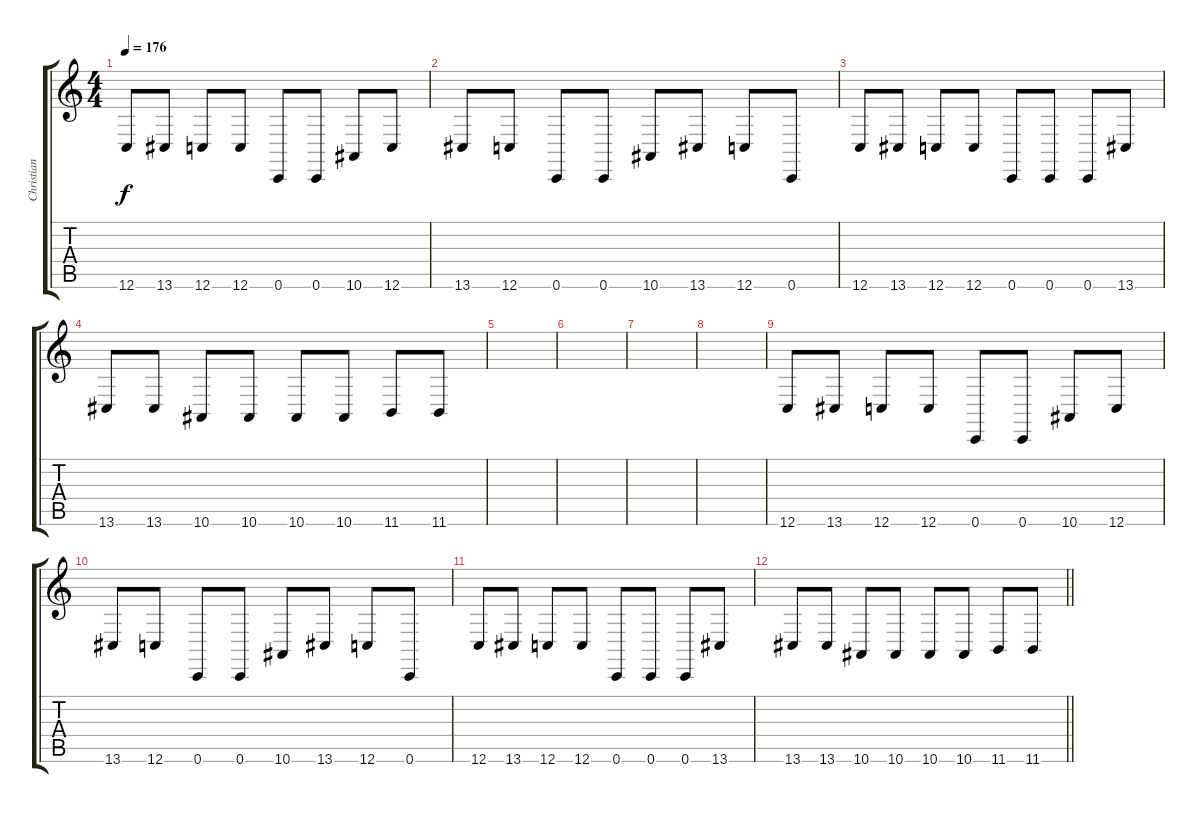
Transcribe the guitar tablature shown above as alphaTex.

\track ("Christian 1" "Christian ") {instrument lead2sawtooth}
\staff {score tabs}
\tuning (D4 A3 F3 C3 G2 C2) {hide}
\ts (4 4)
\tempo 176
\clef g2
\ks c
12.6.8{dy f} 13.6.8 12.6.8 12.6.8 0.6.8 0.6.8 10.6.8 12.6.8 |
13.6.8 12.6.8 0.6.8 0.6.8 10.6.8 13.6.8 12.6.8 0.6.8 |
12.6.8 13.6.8 12.6.8 12.6.8 0.6.8 0.6.8 0.6.8 13.6.8 |
13.6.8 13.6.8 10.6.8 10.6.8 10.6.8 10.6.8 11.6.8 11.6.8 |
|
|
|
|
12.6.8 13.6.8 12.6.8 12.6.8 0.6.8 0.6.8 10.6.8 12.6.8 |
13.6.8 12.6.8 0.6.8 0.6.8 10.6.8 13.6.8 12.6.8 0.6.8 |
12.6.8 13.6.8 12.6.8 12.6.8 0.6.8 0.6.8 0.6.8 13.6.8 |
\barLineRight lightlight
13.6.8 13.6.8 10.6.8 10.6.8 10.6.8 10.6.8 11.6.8 11.6.8
